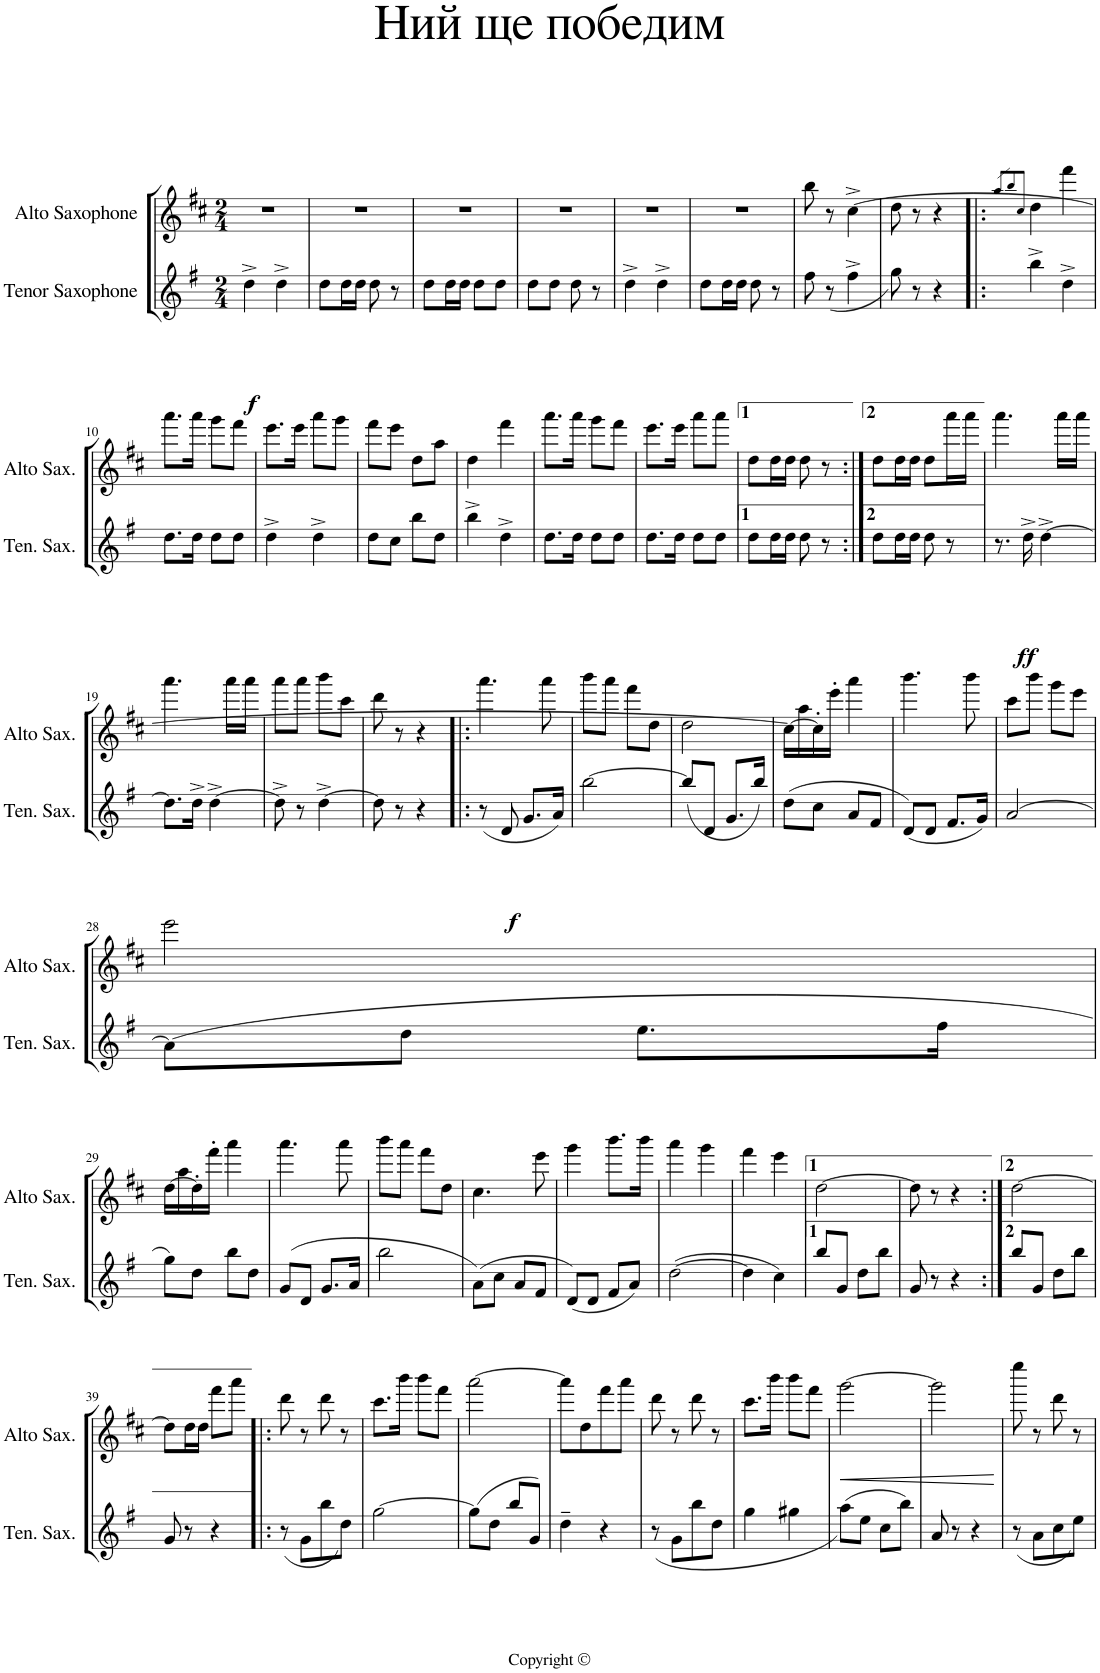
**kern	**dynam	**kern	**dynam
*part2	*part2	*part1	*part1
*staff2	*staff2	*staff1	*staff1
*I"Tenor Saxophone	*	*I"Alto Saxophone	*
*I'Ten. Sax.	*	*I'Alto Sax.	*
*clefG2	*	*clefG2	*
*Trd1c2	*	*Trd5c9	*
*k[f#]	*	*k[f#c#]	*
*M2/4	*	*M2/4	*
=1	=1	=1	=1
!	!LO:DY:b	!	!
4dd^\	f	2r	.
4dd^\	.	.	.
=2	=2	=2	=2
8dd\L	.	2r	.
16dd\L	.	.	.
16dd\JJ	.	.	.
8dd\	.	.	.
8r	.	.	.
=3	=3	=3	=3
8dd\L	.	2r	.
16dd\L	.	.	.
16dd\JJ	.	.	.
8dd\L	.	.	.
8dd\J	.	.	.
=4	=4	=4	=4
8dd\L	.	2r	.
8dd\J	.	.	.
8dd\	.	.	.
8r	.	.	.
=5	=5	=5	=5
4dd^\	.	2r	.
4dd^\	.	.	.
=6	=6	=6	=6
8dd\L	.	2r	.
16dd\L	.	.	.
16dd\JJ	.	.	.
8dd\	.	.	.
8r	.	.	.
=7	=7	=7	=7
8ff#\	.	8bb\	.
(8r	.	8r	.
4ff#^\	.	[4cc#^\	.
=8	=8	=8	=8
8gg\)	.	8dd\	.
8r	.	8r	.
4r	.	4r	.
=9!|:	=9!|:	=9!|:	=9!|:
.	.	8qaa/L	.
.	.	8qbb/	.
.	.	8qcc#/J	.
4bb^\	.	4dd\	.
4dd^\	.	4fff#\	.
!!LO:LB:g=z
=10	=10	=10	=10
8.dd\L	.	8.aaa\L	.
16dd\Jk	.	16aaa\Jk	.
8dd\L	.	8ggg\L	.
8dd\J	.	8fff#\J	.
=11	=11	=11	=11
4dd^\	.	8.eee\L	.
.	.	16eee\Jk	.
4dd^\	.	8aaa\L	.
.	.	8ggg\J	.
=12	=12	=12	=12
8dd\L	.	8fff#\L	.
8cc\J	.	8eee\J	.
8bb\L	.	8dd\L	.
8dd\J	.	8aa\J	.
=13	=13	=13	=13
4bb^\	.	4dd\	.
4dd^\	.	4fff#\	.
=14	=14	=14	=14
8.dd\L	.	8.aaa\L	.
16dd\Jk	.	16aaa\Jk	.
8dd\L	.	8ggg\L	.
8dd\J	.	8fff#\J	.
=15	=15	=15	=15
8.dd\L	.	8.eee\L	.
16dd\Jk	.	16eee\Jk	.
8dd\L	.	8aaa\L	.
8dd\J	.	8aaa\J	.
=16	=16	=16	=16
8dd\L	.	8dd\L	.
16dd\L	.	16dd\L	.
16dd\JJ	.	16dd\JJ	.
8dd\	.	8dd\	.
8r	.	8r	.
=17:|!	=17:|!	=17:|!	=17:|!
8dd\L	.	8dd\L	.
16dd\L	.	16dd\L	.
16dd\JJ	.	16dd\JJ	.
8dd\	.	8dd\L	.
8r	.	16aaa\L	.
.	.	16aaa\JJ	.
=18	=18	=18	=18
8.r	.	4.aaa\	.
!	!LO:DY:b	!	!
16dd^\	ff	.	.
[4dd^\	.	.	.
.	.	16aaa\LL	.
.	.	16aaa\JJ	.
!!LO:LB:g=z
=19	=19	=19	=19
8.dd\L]	.	4.aaa\	.
16dd^\Jk	.	.	.
[4dd^\	.	.	.
.	.	16aaa\LL	.
.	.	16aaa\JJ	.
=20	=20	=20	=20
8dd^\]	.	8aaa\L	.
8r	.	8aaa\J	.
[4dd^\	.	8bbb\L	.
.	.	8ccc#\J	.
=21	=21	=21	=21
8dd\]	.	8ddd\	.
8r	.	8r	.
4r	.	4r	.
=22!|:	=22!|:	=22!|:	=22!|:
(8r	.	4.aaa\	.
!	!LO:DY:b	!	!
8d/	f	.	.
8.g/L	.	.	.
.	.	8aaa\	.
16a/Jk)	.	.	.
=23	=23	=23	=23
[2bb\	.	8bbb\L	.
.	.	8aaa\J	.
.	.	8fff#\L	.
.	.	8dd\J	.
=24	=24	=24	=24
(8bb/L]	.	2dd\	.
8d/J	.	.	.
8.g/L	.	.	.
16bb/Jk)	.	.	.
=25	=25	=25	=25
(8dd\L	.	16cc#\LL_	.
.	.	16aa\	.
8cc\J	.	16cc#'\]	.
.	.	16eee'\JJ	.
8a/L	.	4aaa\	.
8f#/J	.	.	.
=26	=26	=26	=26
(8d/L)	.	4.bbb\	.
8d/J	.	.	.
8.f#/L	.	.	.
.	.	8bbb\	.
16g/Jk)	.	.	.
=27	=27	=27	=27
[2a/	.	8ccc#\L	.
.	.	8bbb\J	.
.	.	8ggg\L	.
.	.	8eee\J	.
!!LO:LB:g=z
=28	=28	=28	=28
(8a\L]	.	2eee\	.
8dd\J	.	.	.
8.ee\L	.	.	.
16ff#\Jk	.	.	.
!!LO:LB:g=z
=29	=29	=29	=29
8gg\L)	.	[16dd\LL	.
.	.	16aa\	.
8dd\J	.	16dd'\]	.
.	.	16fff#'\JJ	.
8bb\L	.	4aaa\	.
8dd\J	.	.	.
=30	=30	=30	=30
(8g/L	.	4.aaa\	.
8d/J	.	.	.
8.g/L	.	.	.
.	.	8aaa\	.
16a/Jk	.	.	.
=31	=31	=31	=31
2bb\	.	8bbb\L	.
.	.	8aaa\J	.
.	.	8fff#\L	.
.	.	8dd\J	.
=32	=32	=32	=32
(8a\L)	.	4.cc#\	.
8cc\J	.	.	.
8a/L	.	.	.
8f#/J	.	8eee\	.
=33	=33	=33	=33
(8d/L)	.	4ggg\	.
8d/J	.	.	.
8f#/L	.	8.bbb\L	.
8a/J)	.	.	.
.	.	16bbb\Jk	.
=34	=34	=34	=34
([2dd\	.	4aaa\	.
.	.	4ggg\	.
=35	=35	=35	=35
4dd\]	.	4fff#\	.
4cc\)	.	4eee\	.
=36	=36	=36	=36
8bb/L	.	[2dd\	.
8g/J	.	.	.
8dd\L	.	.	.
8bb\J	.	.	.
=37	=37	=37	=37
8g/	.	8dd\]	.
8r	.	8r	.
4r	.	4r	.
=38:|!	=38:|!	=38:|!	=38:|!
8bb/L	.	[2dd\	.
8g/J	.	.	.
8dd\L	.	.	.
8bb\J	.	.	.
!!LO:LB:g=z
=39	=39	=39	=39
8g/	.	8dd\L]	.
8r	.	16dd\L	.
.	.	16dd\JJ	.
4r	.	8fff#\L	.
.	.	8aaa\J	.
=40!|:	=40!|:	=40!|:	=40!|:
(8r	.	8ddd\	.
8g\L	.	8r	.
8bb\	.	8ddd\	.
8dd\J)	.	8r	.
=41	=41	=41	=41
[2gg\	.	8.ccc#\L	.
.	.	16bbb\Jk	.
.	.	8bbb\L	.
.	.	8fff#\J	.
=42	=42	=42	=42
(8gg\L]	.	[2aaa\	.
8dd\J	.	.	.
8bb/L	.	.	.
8g/J)	.	.	.
=43	=43	=43	=43
4dd~\	.	8aaa\L]	.
.	.	8dd\	.
4r	.	8fff#\	.
.	.	8aaa\J	.
=44	=44	=44	=44
(8r	.	8ddd\	.
8g\L	.	8r	.
8bb\	.	8ddd\	.
8dd\J	.	8r	.
=45	=45	=45	=45
4gg\	.	8.ccc#\L	.
.	.	16bbb\Jk	.
4gg#X\	.	8bbb\L	.
.	.	8fff#\J	.
=46	=46	=46	=46
!	!	!	!LO:HP:b
(8aa\L)	.	[2ggg\	<
8ee\J	.	.	.
8cc\L	.	.	.
8bb\J)	.	.	.
=47	=47	=47	=47
8a/	.	2ggg\]	.
8r	.	.	.
4r	.	.	.
.	.	.	[
=48	=48	=48	=48
(8r	.	8eeee\	.
8a\L	.	8r	.
8cc\	.	8ddd\	.
8ee\J)	.	8r	.
=	=	=	=
*-	*-	*-	*-
